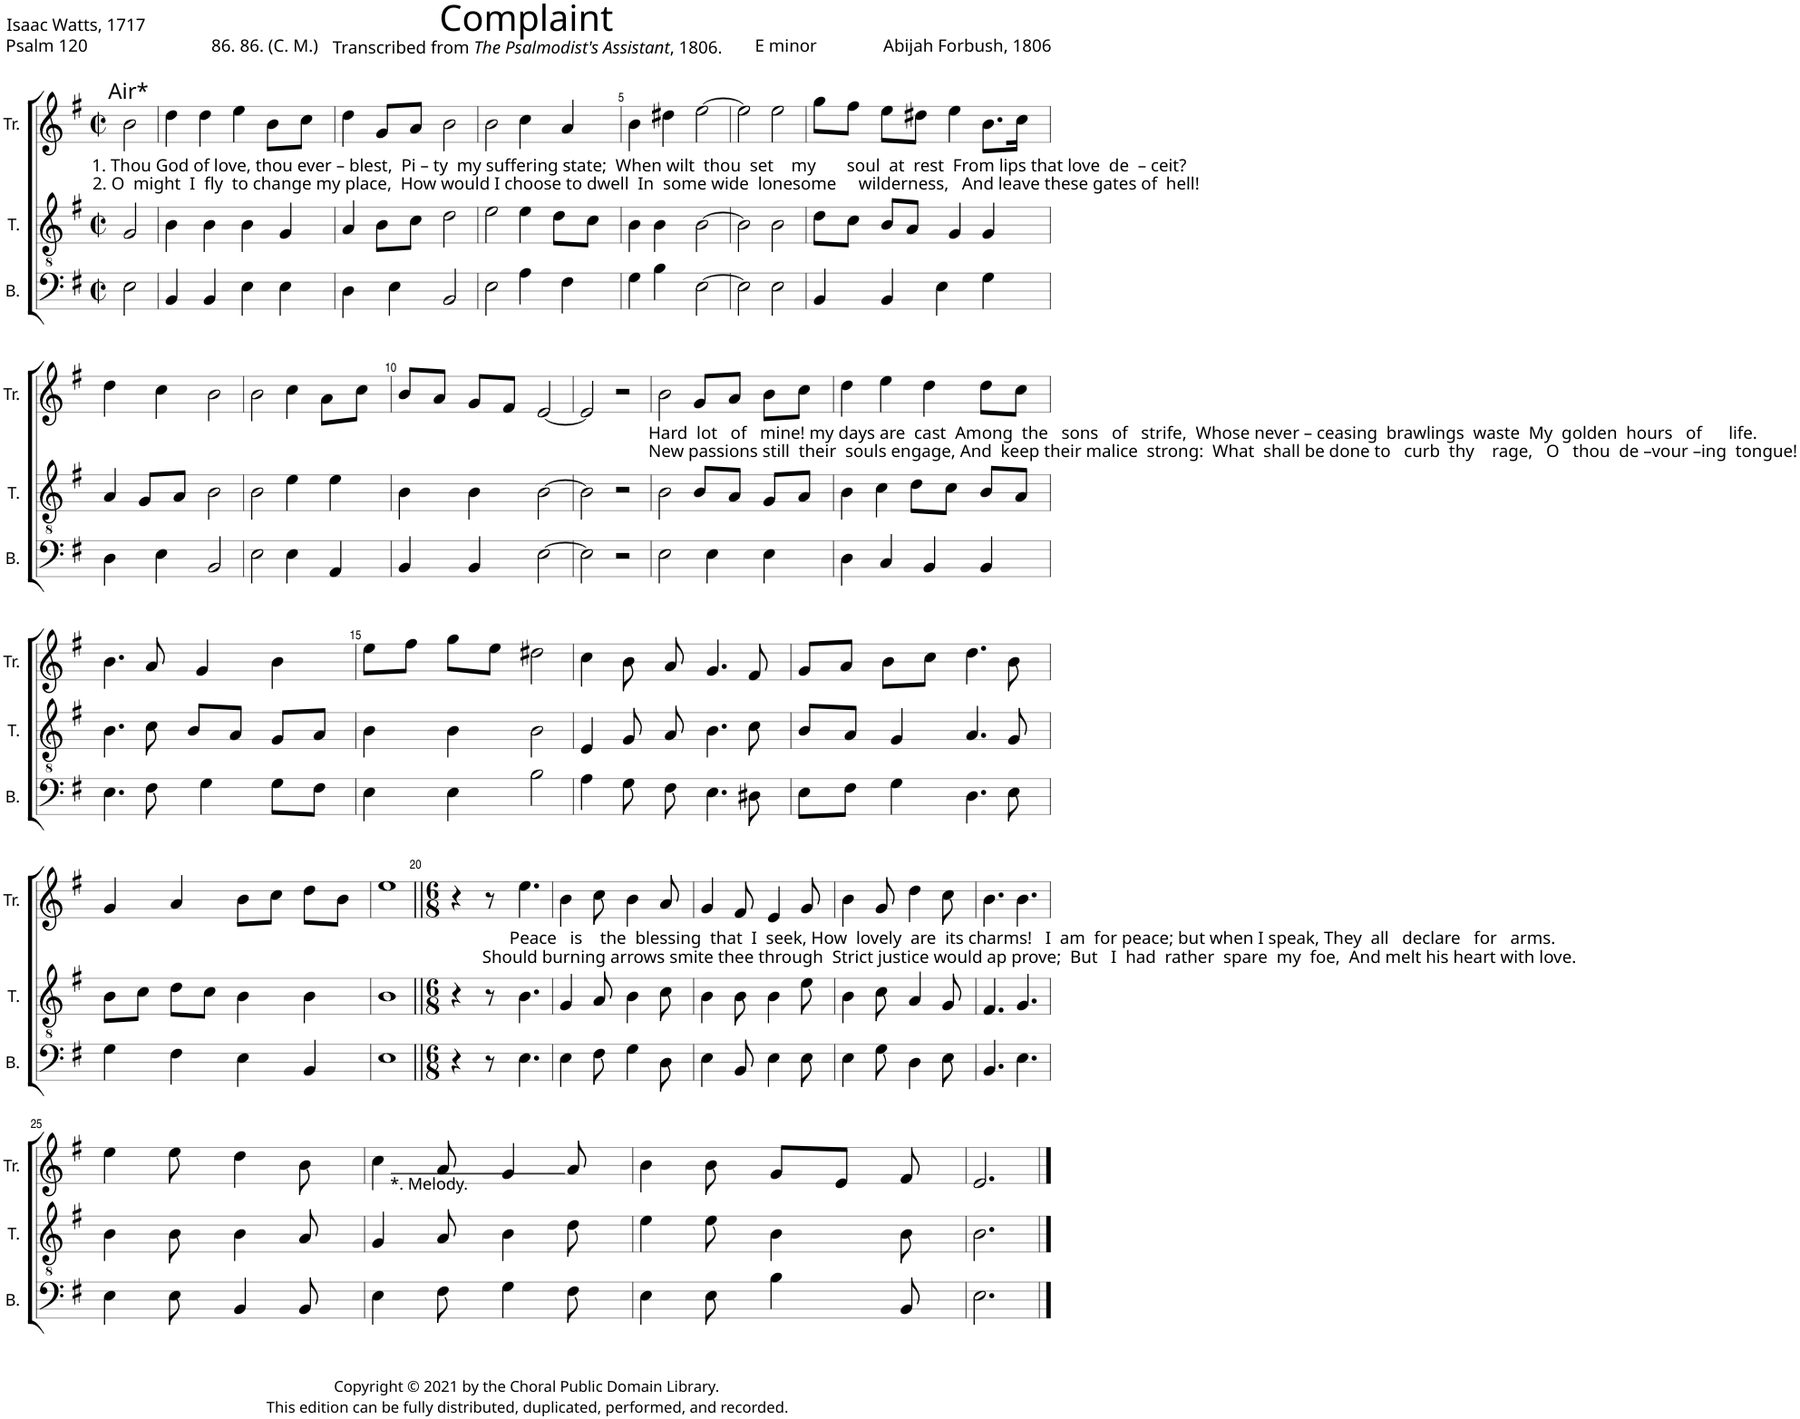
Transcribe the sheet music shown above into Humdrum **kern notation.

**kern	**kern	**kern
*part3	*part2	*part1
*staff3	*staff2	*staff1
*I"B.	*I"T.	*I"Tr.
*I'B.	*I'T.	*I'Tr.
*clefF4	*clefGv2	*clefG2
*k[f#]	*k[f#]	*k[f#]
*M2/2	*M2/2	*M2/2
*met(c|)	*met(c|)	*met(c|)
=1	=1	=1
!	!	!LO:TX:a:t=Air*
!	!LO:TX:a:t=1. Thou God of love, thou ever – blest,  Pi – ty  my suffering state;  When wilt  thou  set    my       soul  at  rest  From lips that love  de  – ceit?	!
!	!LO:TX:a:t=2. O  might  I  fly  to change my place,  How would I choose to dwell  In  some wide  lonesome     wilderness,   And leave these gates of  hell!	!
2E\	2G/	2b\
=2	=2	=2
4BB/	4B\	4dd\
4BB/	4B\	4dd\
4E\	4B\	4ee\
4E\	4G/	8b\L
.	.	8cc\J
=3	=3	=3
4D\	4A/	4dd\
4E\	8B\L	8g/L
.	8c\J	8a/J
2BB/	2d\	2b\
=4	=4	=4
2E\	2e\	2b\
4A\	4e\	4cc\
4F#\	8d\L	4a/
.	8c\J	.
=5	=5	=5
4G\	4B\	4b\
4B\	4B\	4dd#X\
[2E\	[2B\	[2ee\
=6	=6	=6
2E\]	2B\]	2ee\]
2E\	2B\	2ee\
=7	=7	=7
4BB/	8d\L	8gg\L
.	8c\J	8ff#\J
4BB/	8B/L	8ee\L
.	8A/J	8dd#X\J
4E\	4G/	4ee\
4G\	4G/	8.b\L
.	.	16cc\Jk
!!LO:LB:g=z
=8	=8	=8
4D\	4A/	4dd\
4E\	8G/L	4cc\
.	8A/J	.
2BB/	2B\	2b\
=9	=9	=9
2E\	2B\	2b\
4E\	4e\	4cc\
4AA/	4e\	8a\L
.	.	8cc\J
=10	=10	=10
4BB/	4B\	8b/L
.	.	8a/J
4BB/	4B\	8g/L
.	.	8f#/J
[2E\	[2B\	[2e/
=11	=11	=11
2E\]	2B\]	2e/]
2r	2r	2r
=12	=12	=12
!	!LO:TX:a:t=Hard  lot   of   mine! my days are  cast  Among  the   sons   of   strife,  Whose never – ceasing  brawlings  waste  My  golden  hours   of      life.	!
!	!LO:TX:a:t=New passions still  their  souls engage, And  keep their malice  strong&colon;  What  shall be done to   curb  thy    rage,   O   thou  de –vour –ing  tongue!	!
2E\	2B\	2b\
4E\	8B/L	8g/L
.	8A/J	8a/J
4E\	8G/L	8b\L
.	8A/J	8cc\J
=13	=13	=13
4D\	4B\	4dd\
4C/	4c\	4ee\
4BB/	8d\L	4dd\
.	8c\J	.
4BB/	8B/L	8dd\L
.	8A/J	8cc\J
!!LO:LB:g=z
=14	=14	=14
4.E\	4.B\	4.b\
8F#\	8c\	8a/
4G\	8B/L	4g/
.	8A/J	.
8G\L	8G/L	4b\
8F#\J	8A/J	.
=15	=15	=15
4E\	4B\	8ee\L
.	.	8ff#\J
4E\	4B\	8gg\L
.	.	8ee\J
2B\	2B\	2dd#X\
=16	=16	=16
4A\	4E/	4cc\
8G\	8G/	8b\
8F#\	8A/	8a/
4.E\	4.B\	4.g/
8D#X\	8c\	8f#/
=17	=17	=17
8E\L	8B/L	8g/L
8F#\J	8A/J	8a/J
4G\	4G/	8b\L
.	.	8cc\J
4.D\	4.A/	4.dd\
8E\	8G/	8b\
!!LO:LB:g=z
=18	=18	=18
4G\	8B\L	4g/
.	8c\J	.
4F#\	8d\L	4a/
.	8c\J	.
4E\	4B\	8b\L
.	.	8cc\J
4BB/	4B\	8dd\L
.	.	8b\J
=19	=19	=19
1E	1B	1ee
=20||	=20||	=20||
*M6/8	*M6/8	*M6/8
4r	4r	4r
8r	8r	8r
!	!LO:TX:a:t=Peace   is    the  blessing  that  I  seek, How  lovely  are  its charms!   I  am  for peace; but when I speak, They  all   declare   for   arms.	!
!	!LO:TX:a:t=Should burning arrows smite thee through  Strict justice would ap prove;  But   I  had  rather  spare  my  foe,  And melt his heart with love.	!
!LO:TX:b:t=________________________	!	!
!LO:TX:b:t=*. Melody.	!	!
4.E\	4.B\	4.ee\
=21	=21	=21
4E\	4G/	4b\
8F#\	8A/	8cc\
4G\	4B\	4b\
8D\	8c\	8a/
=22	=22	=22
4E\	4B\	4g/
8BB/	8B\	8f#/
4E\	4B\	4e/
8E\	8e\	8g/
=23	=23	=23
4E\	4B\	4b\
8G\	8c\	8g/
4D\	4A/	4dd\
8E\	8G/	8cc\
=24	=24	=24
4.BB/	4.F#/	4.b\
4.E\	4.G/	4.b\
!!LO:LB:g=z
=25	=25	=25
4E\	4B\	4ee\
8E\	8B\	8ee\
4BB/	4B\	4dd\
8BB/	8A/	8b\
=26	=26	=26
4E\	4G/	4cc\
8F#\	8A/	8a/
4G\	4B\	4g/
8F#\	8d\	8a/
=27	=27	=27
4E\	4e\	4b\
8E\	8e\	8b\
4B\	4B\	8g/L
.	.	8e/J
8BB/	8B\	8f#/
=28	=28	=28
2.E\	2.B\	2.e/
==	==	==
*-	*-	*-
